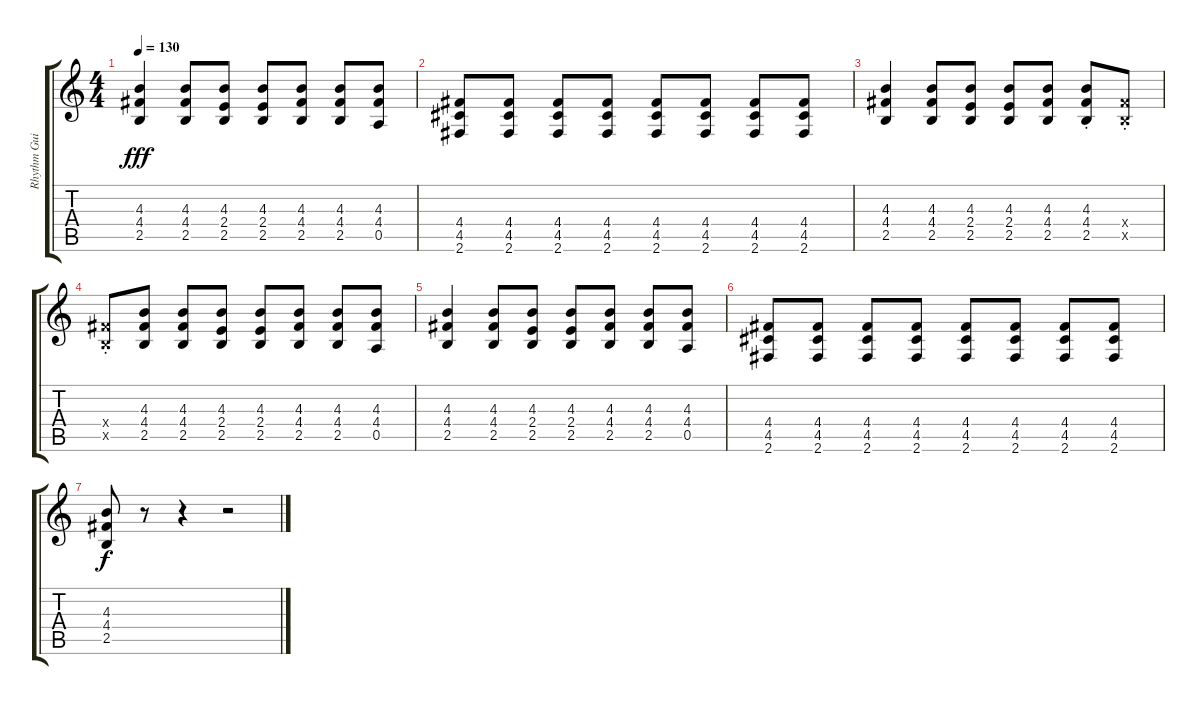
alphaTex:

\track ("Rhythm Guitar" "Rhythm Gui") {instrument overdrivenguitar}
\staff {score tabs}
\tuning (E4 B3 G3 D3 A2 E2) {hide}
\ts (4 4)
\tempo 130
\clef g2
\ks c
(4.3 4.4 2.5).4{dy fff} (4.3 4.4 2.5).8 (4.3 2.4 2.5).8 (4.3 2.4 2.5).8 (4.3 4.4 2.5).8 (4.3 4.4 2.5).8 (4.3 4.4 0.5).8 |
(4.4 4.5 2.6).8 (4.4 4.5 2.6).8 (4.4 4.5 2.6).8 (4.4 4.5 2.6).8 (4.4 4.5 2.6).8 (4.4 4.5 2.6).8 (4.4 4.5 2.6).8 (4.4 4.5 2.6).8 |
(4.3 4.4 2.5).4 (4.3 4.4 2.5).8 (4.3 2.4 2.5).8 (4.3 2.4 2.5).8 (4.3 4.4 2.5).8 (4.3 4.4{st} 2.5{st}).8 (4.4{st x} 2.5{st x}).8 |
(4.4{st x} 2.5{st x}).8 (4.3 4.4 2.5).8 (4.3 4.4 2.5).8 (4.3 2.4 2.5).8 (4.3 2.4 2.5).8 (4.3 4.4 2.5).8 (4.3 4.4 2.5).8 (4.3 4.4 0.5).8 |
(4.3 4.4 2.5).4 (4.3 4.4 2.5).8 (4.3 2.4 2.5).8 (4.3 2.4 2.5).8 (4.3 4.4 2.5).8 (4.3 4.4 2.5).8 (4.3 4.4 0.5).8 |
(4.4 4.5 2.6).8 (4.4 4.5 2.6).8 (4.4 4.5 2.6).8 (4.4 4.5 2.6).8 (4.4 4.5 2.6).8 (4.4 4.5 2.6).8 (4.4 4.5 2.6).8 (4.4 4.5 2.6).8 |
(4.3 4.4 2.5).8{dy f} r.8 r.4 r.2
